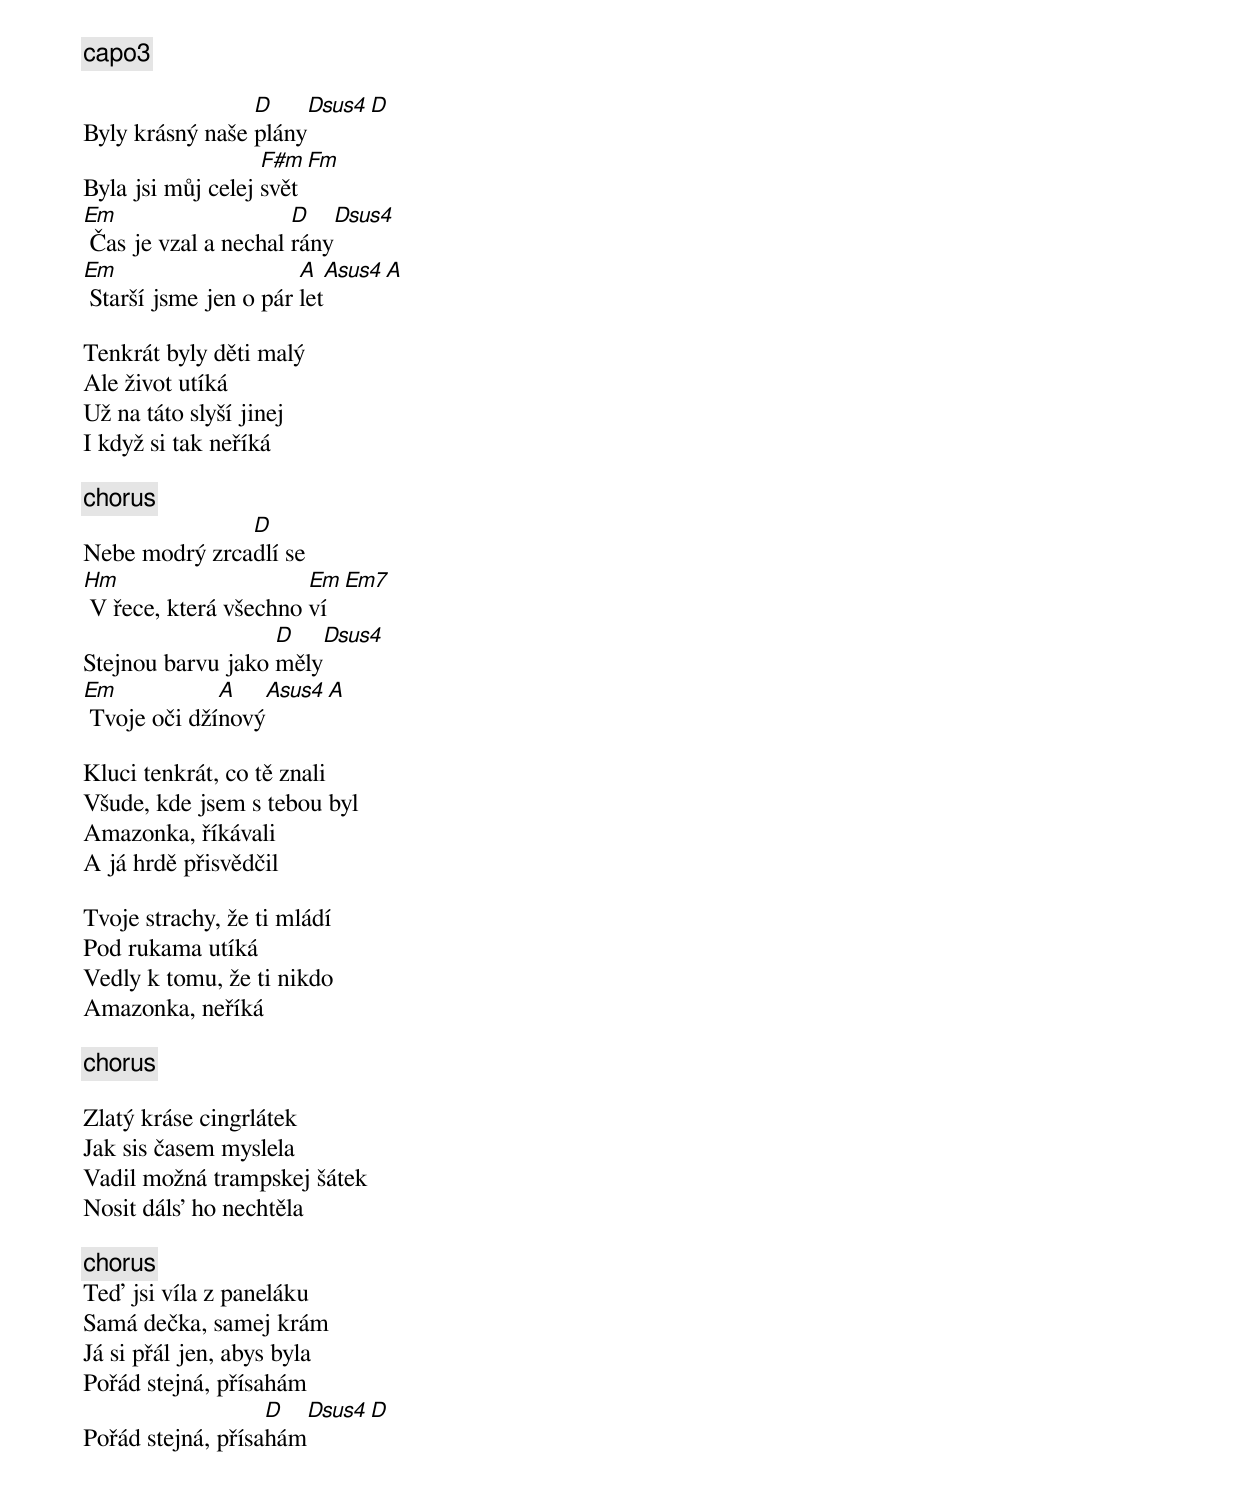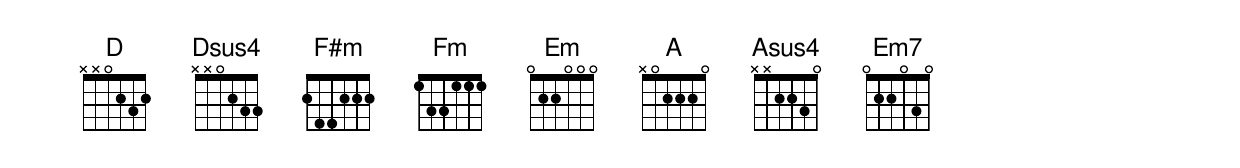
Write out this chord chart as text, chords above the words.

[capo3]

                 D    Dsus4 D
Byly krásný naše plány
                   F#m Fm
Byla jsi můj celej svět
Em                    D   Dsus4
 Čas je vzal a nechal rány
Em                     A  Asus4 A
 Starší jsme jen o pár let

Tenkrát byly děti malý
Ale život utíká
Už na táto slyší jinej
I když si tak neříká

[chorus]
               D
Nebe modrý zrcadlí se
Hm                     Em Em7
 V řece, která všechno ví
                   D   Dsus4
Stejnou barvu jako měly
Em            A   Asus4 A
 Tvoje oči džínový

Kluci tenkrát, co tě znali
Všude, kde jsem s tebou byl
Amazonka, říkávali
A já hrdě přisvědčil

Tvoje strachy, že ti mládí
Pod rukama utíká
Vedly k tomu, že ti nikdo
Amazonka, neříká

[chorus]

Zlatý kráse cingrlátek
Jak sis časem myslela
Vadil možná trampskej šátek
Nosit dáls' ho nechtěla

[chorus]
Teď jsi víla z paneláku
Samá dečka, samej krám
Já si přál jen, abys byla
Pořád stejná, přísahám
                   D  Dsus4 D
Pořád stejná, přísahám
